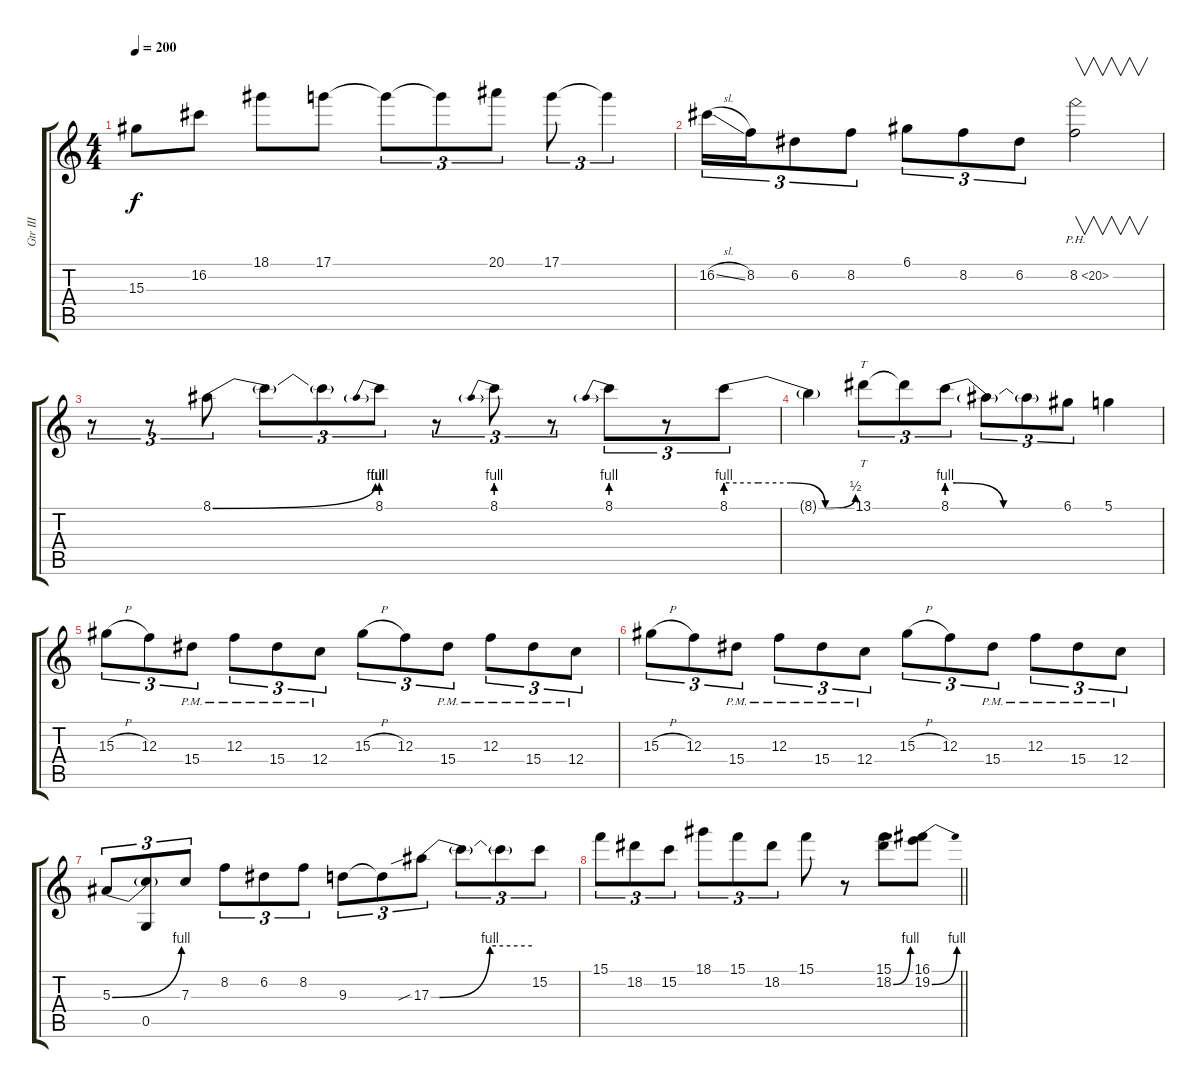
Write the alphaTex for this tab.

\track ("Gtr III" "Gtr III") {instrument distortionguitar}
\staff {score tabs}
\tuning (D4 A3 F3 C3 G2 D2) {hide}
\ts (4 4)
\tempo 200
\clef g2
\ks c
15.3.8{dy f} 16.2.8 18.1.8 17.1.8 17.1{t}.8{tu (3 2)} 17.1{t}.8{tu (3 2)} 20.1.8{tu (3 2)} 17.1.8{tu (3 2)} 17.1{t}.4{tu (3 2)} |
16.2{sl}.16{tu (3 2)} 8.2.16{tu (3 2)} 6.2.8{tu (3 2)} 8.2.8{tu (3 2)} 6.1.8{tu (3 2)} 8.2.8{tu (3 2)} 6.2.8{tu (3 2)} 8.2{ph 12}.2{v} |
r.8{tu (3 2)} r.8{tu (3 2)} 8.1{be (bend 0 0 60 4)}.8{tu (3 2)} 8.1{t}.8{tu (3 2)} 8.1{t}.8{tu (3 2)} 8.1{be (prebend 0 4 60 4)}.8{tu (3 2)} r.8{tu (3 2)} 8.1{be (prebend 0 4 60 4)}.8{tu (3 2)} r.8{tu (3 2)} 8.1{be (prebend 0 4 60 4)}.8{tu (3 2)} r.8{tu (3 2)} 8.1{be (custom 0 4 15 4 30 4 46 0 60 2)}.8{tu (3 2)} |
8.1{t}.4 13.1.8{tt tu (3 2)} 13.1{t}.8{tu (3 2)} 8.1{be (custom 0 4 5 4 29 0 60 0)}.8{tu (3 2)} 8.1{t}.8{tu (3 2)} 8.1{t}.8{tu (3 2)} 6.1.8{tu (3 2)} 5.1.4 |
15.3{h}.8{tu (3 2)} 12.3.8{tu (3 2)} 15.4{pm}.8{tu (3 2)} 12.3{pm}.8{tu (3 2)} 15.4{pm}.8{tu (3 2)} 12.4{pm}.8{tu (3 2)} 15.3{h}.8{tu (3 2)} 12.3.8{tu (3 2)} 15.4{pm}.8{tu (3 2)} 12.3{pm}.8{tu (3 2)} 15.4{pm}.8{tu (3 2)} 12.4{pm}.8{tu (3 2)} |
15.3{h}.8{tu (3 2)} 12.3.8{tu (3 2)} 15.4{pm}.8{tu (3 2)} 12.3{pm}.8{tu (3 2)} 15.4{pm}.8{tu (3 2)} 12.4{pm}.8{tu (3 2)} 15.3{h}.8{tu (3 2)} 12.3.8{tu (3 2)} 15.4{pm}.8{tu (3 2)} 12.3{pm}.8{tu (3 2)} 15.4{pm}.8{tu (3 2)} 12.4{pm}.8{tu (3 2)} |
5.3{be (bend 0 0 60 4)}.8{tu (3 2)} (5.3{t} 0.5).8{tu (3 2)} 7.3.8{tu (3 2)} 8.2.8{tu (3 2)} 6.2.8{tu (3 2)} 8.2.8{tu (3 2)} 9.3.8{tu (3 2)} 9.3{t}.8{tu (3 2)} 17.3{be (custom 0 0 5 0 35 4 60 4) sib}.8{tu (3 2)} 17.3{t}.8{tu (3 2)} 17.3{t}.8{tu (3 2)} 15.2.8{tu (3 2)} |
\barLineRight lightlight
15.1.8{tu (3 2)} 18.2.8{tu (3 2)} 15.2.8{tu (3 2)} 18.1.8{tu (3 2)} 15.1.8{tu (3 2)} 18.2.8{tu (3 2)} 15.1.8 r.8 (15.1 18.2{be (bend 0 0 60 4)}).8 (16.1 19.2{be (bend 0 0 60 4)}).8
